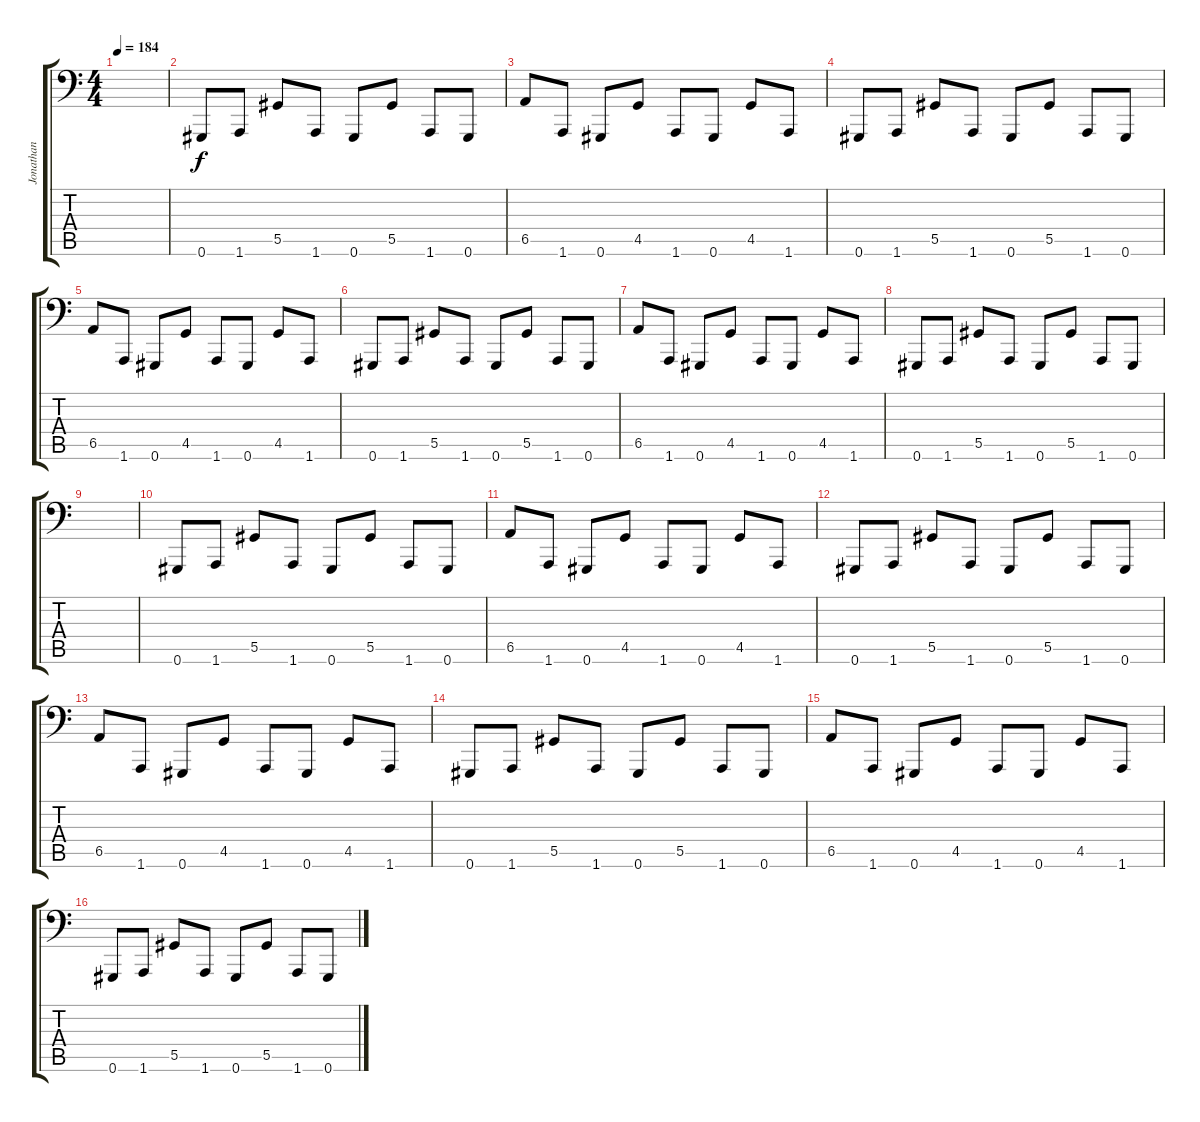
\track ("Jonathan" "Jonathan") {instrument electricbassfinger}
\staff {score tabs}
\tuning (B2 Gb2 Db2 Ab1 Eb1 Ab0) {hide}
\ts (4 4)
\tempo 184
\clef f4
\ks c
|
0.6.8 1.6.8 5.5.8 1.6.8 0.6.8 5.5.8 1.6.8 0.6.8 |
6.5.8 1.6.8 0.6.8 4.5.8 1.6.8 0.6.8 4.5.8 1.6.8 |
0.6.8 1.6.8 5.5.8 1.6.8 0.6.8 5.5.8 1.6.8 0.6.8 |
6.5.8 1.6.8 0.6.8 4.5.8 1.6.8 0.6.8 4.5.8 1.6.8 |
0.6.8 1.6.8 5.5.8 1.6.8 0.6.8 5.5.8 1.6.8 0.6.8 |
6.5.8 1.6.8 0.6.8 4.5.8 1.6.8 0.6.8 4.5.8 1.6.8 |
0.6.8 1.6.8 5.5.8 1.6.8 0.6.8 5.5.8 1.6.8 0.6.8 |
|
0.6.8 1.6.8 5.5.8 1.6.8 0.6.8 5.5.8 1.6.8 0.6.8 |
6.5.8 1.6.8 0.6.8 4.5.8 1.6.8 0.6.8 4.5.8 1.6.8 |
0.6.8 1.6.8 5.5.8 1.6.8 0.6.8 5.5.8 1.6.8 0.6.8 |
6.5.8 1.6.8 0.6.8 4.5.8 1.6.8 0.6.8 4.5.8 1.6.8 |
0.6.8 1.6.8 5.5.8 1.6.8 0.6.8 5.5.8 1.6.8 0.6.8 |
6.5.8 1.6.8 0.6.8 4.5.8 1.6.8 0.6.8 4.5.8 1.6.8 |
0.6.8 1.6.8 5.5.8 1.6.8 0.6.8 5.5.8 1.6.8 0.6.8
